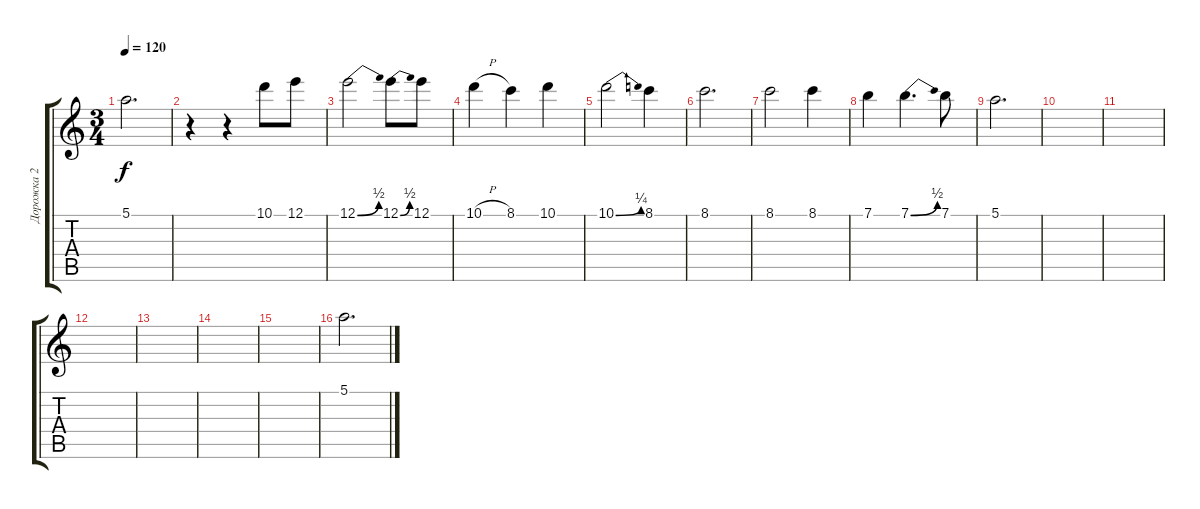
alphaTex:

\track ("Дорожка 2" "Дорожка 2") {instrument acousticguitarsteel}
\staff {score tabs}
\tuning (E4 B3 G3 D3 A2 E2) {hide}
\ts (3 4)
\tempo 120
\clef g2
\ks c
5.1.2{d dy f} |
r.4 r.4 10.1.8 12.1.8 |
12.1{be (bend 0 0 60 2)}.2 12.1{be (bend 0 0 60 2)}.8 12.1.8 |
10.1{h}.4 8.1.4 10.1.4 |
10.1{be (bend 0 0 60 1)}.2 8.1.4 |
8.1.2{d} |
8.1.2 8.1.4 |
7.1.4 7.1{be (bend 0 0 60 2)}.4{d} 7.1.8 |
5.1.2{d} |
|
|
|
|
|
|
5.1.2{d}
